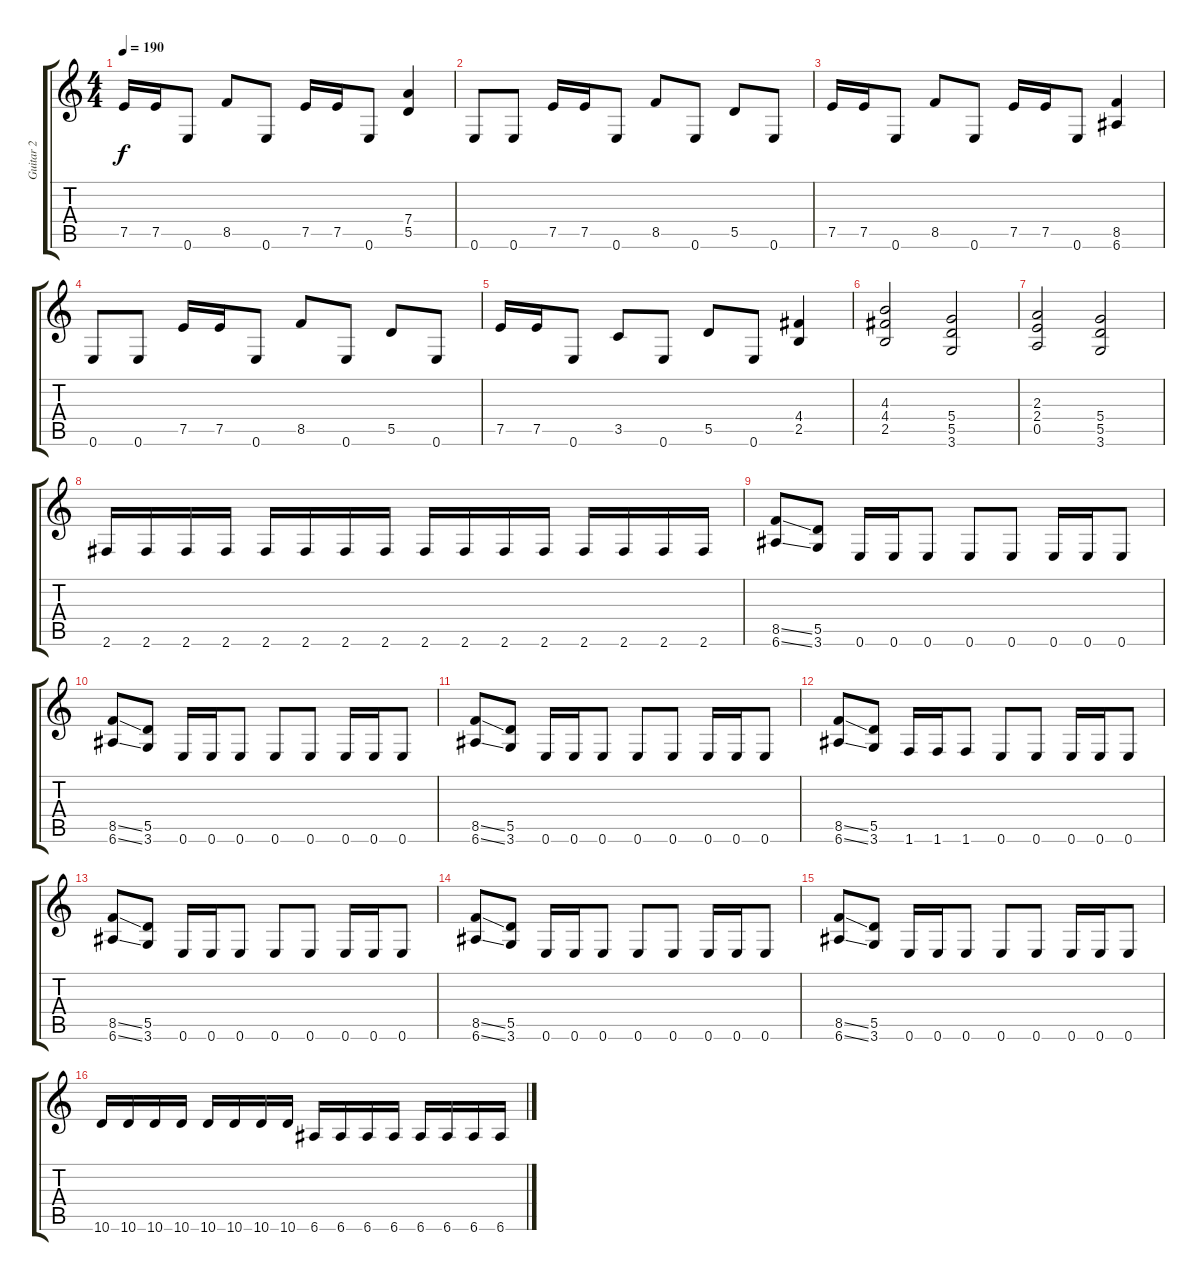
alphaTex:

\track ("Guitar 2" "Guitar 2") {instrument distortionguitar}
\staff {score tabs}
\tuning (E4 B3 G3 D3 A2 E2) {hide}
\ts (4 4)
\tempo 190
\clef g2
\ks c
7.5.16{dy f} 7.5.16 0.6.8 8.5.8 0.6.8 7.5.16 7.5.16 0.6.8 (7.4 5.5).4 |
0.6.8 0.6.8 7.5.16 7.5.16 0.6.8 8.5.8 0.6.8 5.5.8 0.6.8 |
7.5.16 7.5.16 0.6.8 8.5.8 0.6.8 7.5.16 7.5.16 0.6.8 (8.5 6.6).4 |
0.6.8 0.6.8 7.5.16 7.5.16 0.6.8 8.5.8 0.6.8 5.5.8 0.6.8 |
7.5.16 7.5.16 0.6.8 3.5.8 0.6.8 5.5.8 0.6.8 (4.4 2.5).4 |
(4.3 4.4 2.5).2 (5.4 5.5 3.6).2 |
(2.3 2.4 0.5).2 (5.4 5.5 3.6).2 |
2.6.16 2.6.16 2.6.16 2.6.16 2.6.16 2.6.16 2.6.16 2.6.16 2.6.16 2.6.16 2.6.16 2.6.16 2.6.16 2.6.16 2.6.16 2.6.16 |
(8.5{ss} 6.6{ss}).8 (5.5 3.6).8 0.6.16 0.6.16 0.6.8 0.6.8 0.6.8 0.6.16 0.6.16 0.6.8 |
(8.5{ss} 6.6{ss}).8 (5.5 3.6).8 0.6.16 0.6.16 0.6.8 0.6.8 0.6.8 0.6.16 0.6.16 0.6.8 |
(8.5{ss} 6.6{ss}).8 (5.5 3.6).8 0.6.16 0.6.16 0.6.8 0.6.8 0.6.8 0.6.16 0.6.16 0.6.8 |
(8.5{ss} 6.6{ss}).8 (5.5 3.6).8 1.6.16 1.6.16 1.6.8 0.6.8 0.6.8 0.6.16 0.6.16 0.6.8 |
(8.5{ss} 6.6{ss}).8 (5.5 3.6).8 0.6.16 0.6.16 0.6.8 0.6.8 0.6.8 0.6.16 0.6.16 0.6.8 |
(8.5{ss} 6.6{ss}).8 (5.5 3.6).8 0.6.16 0.6.16 0.6.8 0.6.8 0.6.8 0.6.16 0.6.16 0.6.8 |
(8.5{ss} 6.6{ss}).8 (5.5 3.6).8 0.6.16 0.6.16 0.6.8 0.6.8 0.6.8 0.6.16 0.6.16 0.6.8 |
10.6.16 10.6.16 10.6.16 10.6.16 10.6.16 10.6.16 10.6.16 10.6.16 6.6.16 6.6.16 6.6.16 6.6.16 6.6.16 6.6.16 6.6.16 6.6.16
